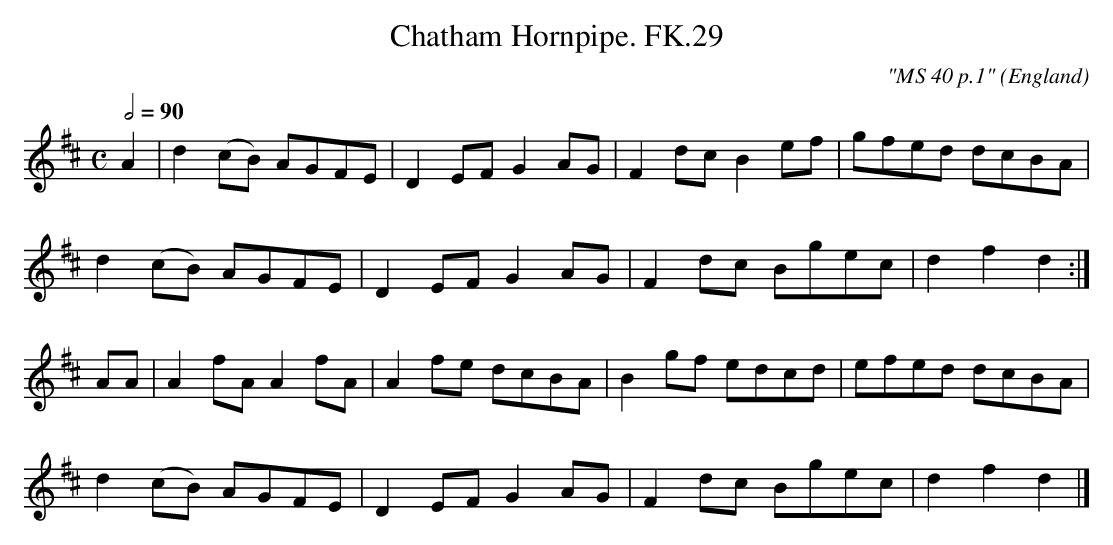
X:1
T:Chatham Hornpipe. FK.29
C:"MS 40 p.1"
L:1/8
M:C
O:England
Q:1/2=90
K:D
A2 | d2 (cB) AGFE | D2 EF G2 AG | F2 dc B2 ef | gfed dcBA |!
d2 (cB) AGFE | D2 EF G2 AG | F2 dc Bgec | d2 f2 d2 :|!
AA | A2 fA A2 fA | A2 fe dcBA | B2 gf edcd | efed dcBA |!
d2 (cB) AGFE |D2 EF G2 AG | F2 dc Bgec | d2 f2 d2 |]
